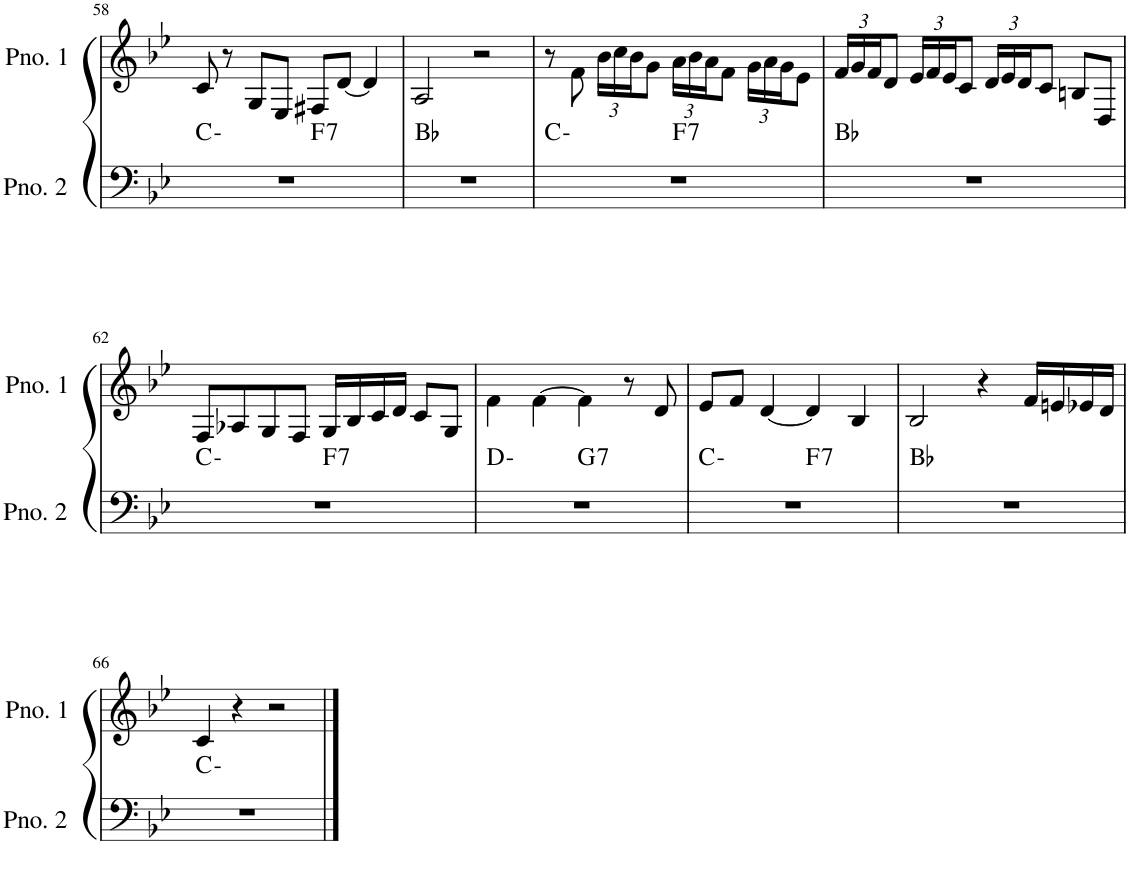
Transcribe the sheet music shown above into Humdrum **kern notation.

**kern	**harte	**kern
*part2	*part2	*part1
*staff2	*	*staff1
*I"ピアノ 2	*	*I"ピアノ 1
!!LO:PB:g=z
*clefF4	*	*clefG2
*k[b-e-]	*	*k[b-e-]
*M4/4	*	*M4/4
=58	=58	=58
*^	*	*
1r	2ryy	C:min	8c/
.	.	.	8r
.	.	.	8G/L
.	.	.	8E-/J
!	!	!LO:H:kt=7	!
.	2ryy	F:7	8F#X/L
.	.	.	[8d/J
.	.	.	4d/]
*v	*v	*	*
=59	=59	=59
1r	Bb:maj	2A/
.	.	2r
=60	=60	=60
*^	*	*
1r	2ryy	C:min	8r
.	.	.	8f\
*	*	*	*Xbrackettup
.	.	.	24b-\LL
.	.	.	24cc\
.	.	.	24b-\J
.	.	.	8g\J
!	!	!LO:H:kt=7	!
.	2ryy	F:7	24a\LL
.	.	.	24b-\
.	.	.	24a\J
.	.	.	8f\J
.	.	.	24g\LL
.	.	.	24a\
.	.	.	24g\J
.	.	.	8e-\J
*v	*v	*	*
=61	=61	=61
1r	Bb:maj	24f/LL
.	.	24g/
.	.	24f/J
.	.	8d/J
.	.	24e-/LL
.	.	24f/
.	.	24e-/J
.	.	8c/J
.	.	24d/LL
.	.	24e-/
.	.	24d/J
.	.	8c/J
.	.	8Bn/L
.	.	8D/J
!!LO:LB:g=z
=62	=62	=62
*^	*	*
1r	2ryy	C:min	8F/L
.	.	.	8A-X/
.	.	.	8G/
.	.	.	8F/J
!	!	!LO:H:kt=7	!
.	2ryy	F:7	16G/LL
.	.	.	16B-/
.	.	.	16c/
.	.	.	16d/JJ
.	.	.	8c/L
.	.	.	8G/J
=63	=63	=63	=63
1r	2ryy	D:min	4f\
.	.	.	[4f\
!	!	!LO:H:kt=7	!
.	2ryy	G:7	4f\]
.	.	.	8r
.	.	.	8d/
=64	=64	=64	=64
1r	2ryy	C:min	8e-/L
.	.	.	8f/J
.	.	.	[4d/
!	!	!LO:H:kt=7	!
.	2ryy	F:7	4d/]
.	.	.	4B-/
*v	*v	*	*
=65	=65	=65
1r	Bb:maj	2B-/
.	.	4r
.	.	16f/LL
.	.	16en/
.	.	16e-X/
.	.	16d/JJ
!!LO:LB:g=z
=66	=66	=66
1r	C:min	4c/
.	.	4r
.	.	2r
==	==	==
*-	*-	*-
